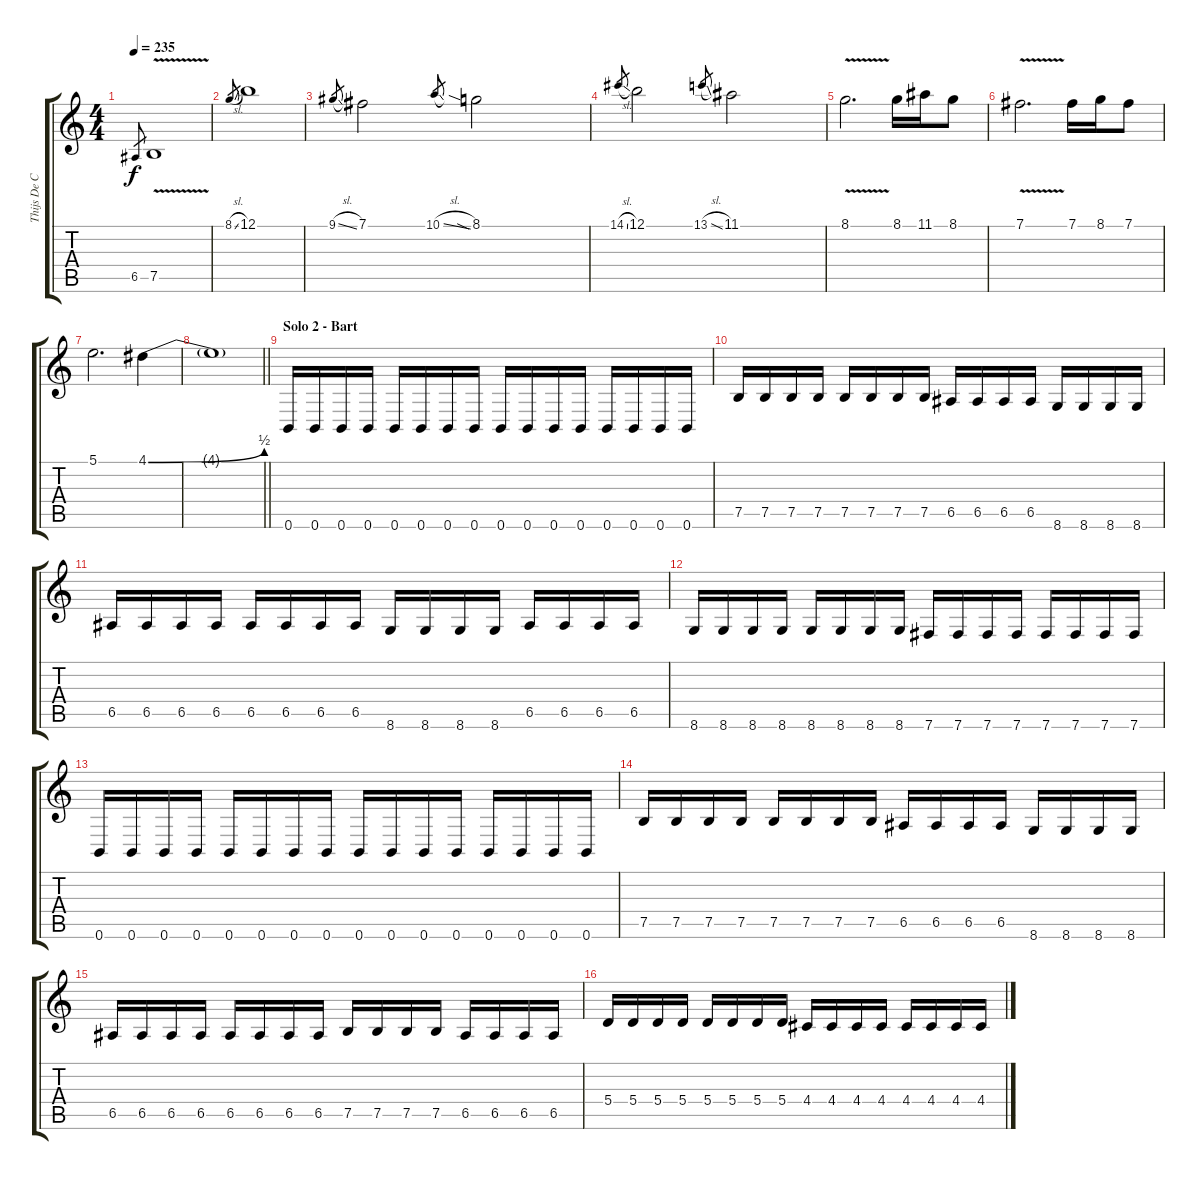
\track ("Thijs De Cloedt" "Thijs De C") {instrument overdrivenguitar}
\staff {score tabs}
\tuning (B3 Gb3 D3 A2 E2 B1) {hide}
\ts (4 4)
\tempo 235
\clef g2
\ks c
6.5.8{gr dy f} 7.5{v}.1 |
8.1{sl}.8{gr} 12.1.1 |
9.1{sl}.8{gr} 7.1.2 10.1{sl}.8{gr} 8.1{sia}.2 |
14.1{sl}.8{gr} 12.1.2 13.1{sl}.8{gr} 11.1.2 |
8.1{v}.2{d} 8.1.16 11.1.16 8.1.8 |
7.1{v}.2{d} 7.1.16 8.1.16 7.1.8 |
5.1.2{d} 4.1{be (bend 0 0 60 2)}.4 |
\barLineRight lightlight
4.1{t}.1 |
\section ("" "Solo 2 - Bart")
0.6.16{instrument overdrivenguitar} 0.6.16 0.6.16 0.6.16 0.6.16 0.6.16 0.6.16 0.6.16 0.6.16 0.6.16 0.6.16 0.6.16 0.6.16 0.6.16 0.6.16 0.6.16 |
7.5.16 7.5.16 7.5.16 7.5.16 7.5.16 7.5.16 7.5.16 7.5.16 6.5.16 6.5.16 6.5.16 6.5.16 8.6.16 8.6.16 8.6.16 8.6.16 |
6.5.16 6.5.16 6.5.16 6.5.16 6.5.16 6.5.16 6.5.16 6.5.16 8.6.16 8.6.16 8.6.16 8.6.16 6.5.16 6.5.16 6.5.16 6.5.16 |
8.6.16 8.6.16 8.6.16 8.6.16 8.6.16 8.6.16 8.6.16 8.6.16 7.6.16 7.6.16 7.6.16 7.6.16 7.6.16 7.6.16 7.6.16 7.6.16 |
0.6.16 0.6.16 0.6.16 0.6.16 0.6.16 0.6.16 0.6.16 0.6.16 0.6.16 0.6.16 0.6.16 0.6.16 0.6.16 0.6.16 0.6.16 0.6.16 |
7.5.16 7.5.16 7.5.16 7.5.16 7.5.16 7.5.16 7.5.16 7.5.16 6.5.16 6.5.16 6.5.16 6.5.16 8.6.16 8.6.16 8.6.16 8.6.16 |
6.5.16 6.5.16 6.5.16 6.5.16 6.5.16 6.5.16 6.5.16 6.5.16 7.5.16 7.5.16 7.5.16 7.5.16 6.5.16 6.5.16 6.5.16 6.5.16 |
5.4.16 5.4.16 5.4.16 5.4.16 5.4.16 5.4.16 5.4.16 5.4.16 4.4.16 4.4.16 4.4.16 4.4.16 4.4.16 4.4.16 4.4.16 4.4.16
